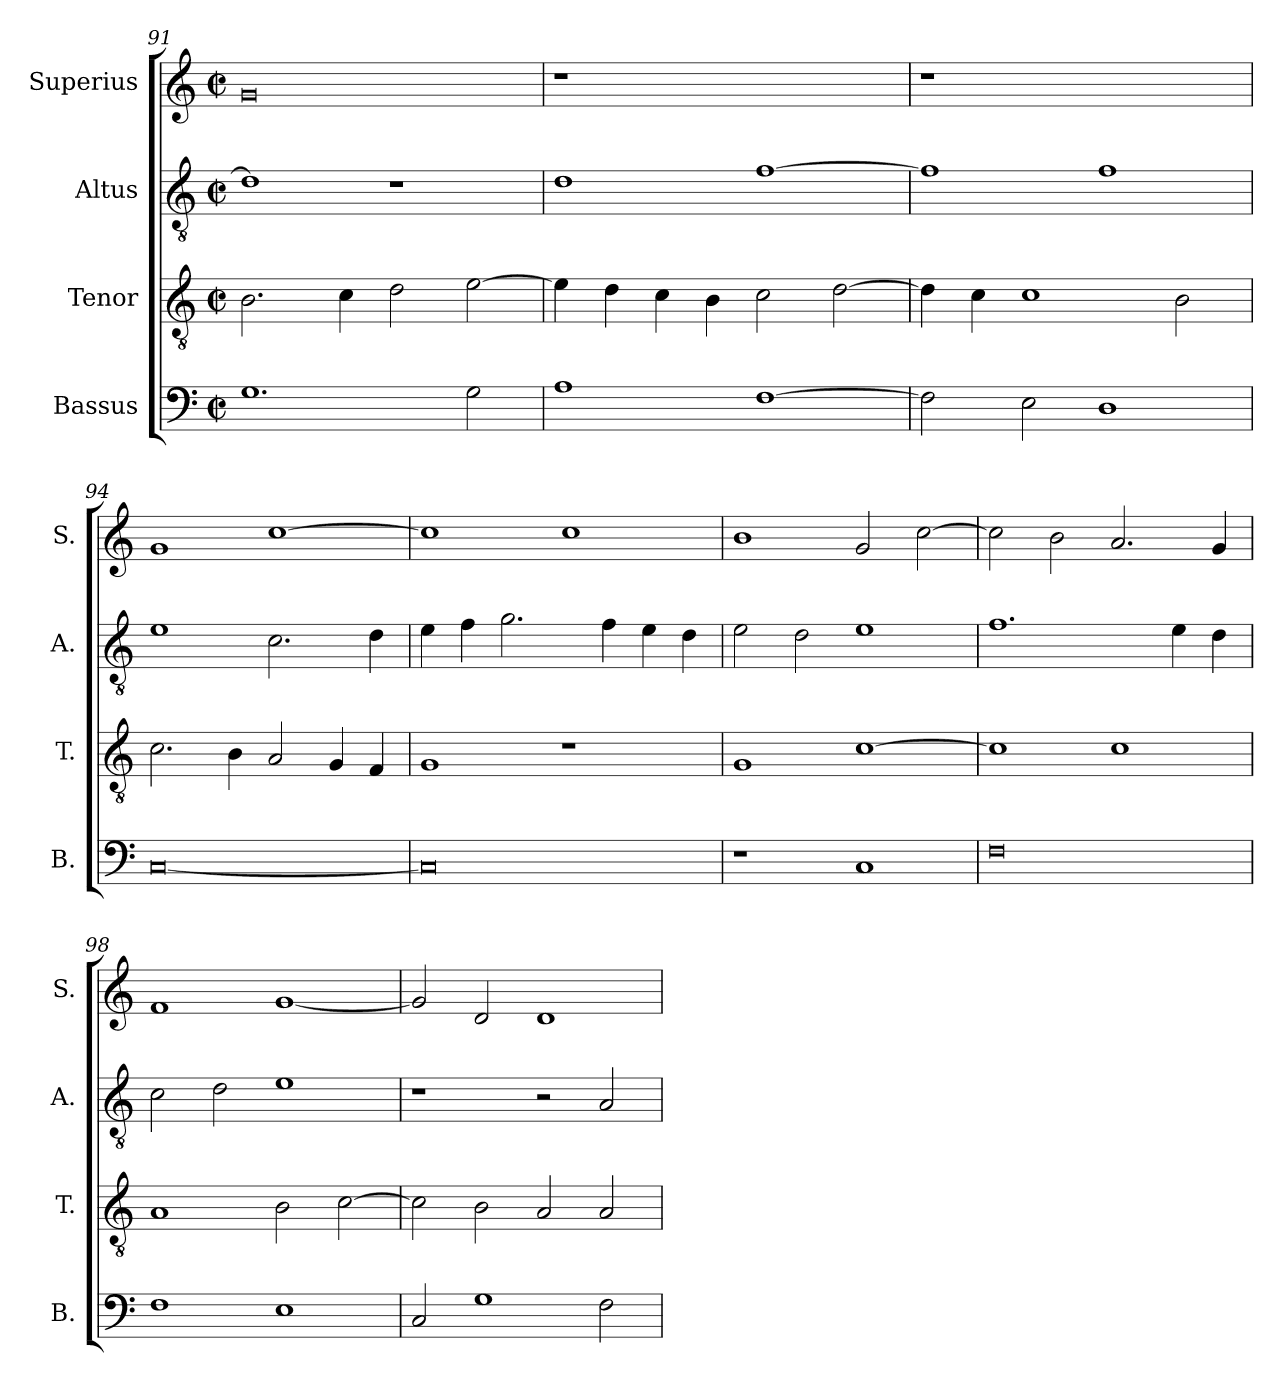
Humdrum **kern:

**kern	**kern	**kern	**kern
*part4	*part3	*part2	*part1
*staff4	*staff3	*staff2	*staff1
*I"Bassus	*I"Tenor	*I"Altus	*I"Superius
*I'B.	*I'T.	*I'A.	*I'S.
!!LO:LB:g=z
*clefF4	*clefGv2	*clefGv2	*clefG2
*	*ITrd7c12	*ITrd7c12	*
*k[]	*k[]	*k[]	*k[]
*C:	*C:	*C:	*C:
*M2/2	*M2/2	*M2/2	*M2/2
*met(c|)	*met(c|)	*met(c|)	*met(c|)
=91	=91	=91	=91
1.Gi	2.BBi\	1Di]	0gi
.	4Ci\	.	.
.	2Di\	1r	.
2Gi\	[>2Ei\	.	.
=92	=92	=92	=92
!	!	!	!LO:N:vis=1
1Ai	4Ei\]	1Di	1r
.	4Di\	.	.
.	4Ci\	.	.
.	4BBi\	.	.
[>1Fi	2Ci\	[>1Fi	1ryy
.	[>2Di\	.	.
=93	=93	=93	=93
!	!	!	!LO:N:vis=1
2Fi\]	4Di\]	1Fi]	1r
.	4Ci\	.	.
2Ei\	1Ci	.	.
1Di	.	1Fi	1ryy
.	2BBi\	.	.
=94	=94	=94	=94
[<0Ci	2.Ci\	1Ei	1gi
.	4BBi\	.	.
.	2AAi/	2.Ci\	[>1cci
.	4GGi/	.	.
.	4FFi/	4Di\	.
=95	=95	=95	=95
0Ci]	1GGi	4Ei\	1cci]
.	.	4Fi\	.
.	.	2.Gi\	.
.	1r	.	1cci
.	.	4Fi\	.
.	.	4Ei\	.
.	.	4Di\	.
!!LO:PB:g=z
=96	=96	=96	=96
1r	1GGi	2Ei\	1bi
.	.	2Di\	.
1Ci	[>1Ci	1Ei	2gi/
.	.	.	[>2cci\
=97	=97	=97	=97
0Fi	1Ci]	1.Fi	2cci\]
.	.	.	2bi\
.	1Ci	.	2.ai/
.	.	4Ei\	.
.	.	4Di\	4gi/
=98	=98	=98	=98
1Fi	1AAi	2Ci\	1fi
.	.	2Di\	.
1Ei	2BBi\	1Ei	[<1gi
.	[>2Ci\	.	.
=99	=99	=99	=99
2Ci/	2Ci\]	1r	2gi/]
1Gi	2BBi\	.	2di/
.	2AAi/	2r	1di
2Fi\	2AAi/	2AAi/	.
=	=	=	=
*-	*-	*-	*-
